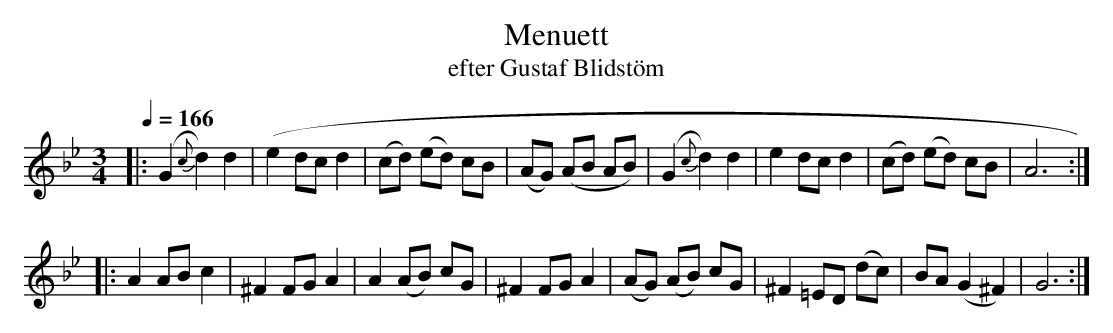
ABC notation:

X:1
T:Menuett
T:efter Gustaf Blidstöm
M:3/4
K:Gm
L:1/8
Q:1/4 = 166
|:(G2 {c}d2) d2 (| e2 dc d2| (cd) (ed) cB |(AG) (AB AB)| (G2 {c}d2) d2 | e2 dc d2| (cd) (ed) cB | A6 :|
|: A2 AB c2| ^F2 FG A2| A2 (AB) cG | ^F2 FG A2| (AG) (AB) cG | ^F2 =ED (dc) | BA (G2 ^F2) | G6 :|
